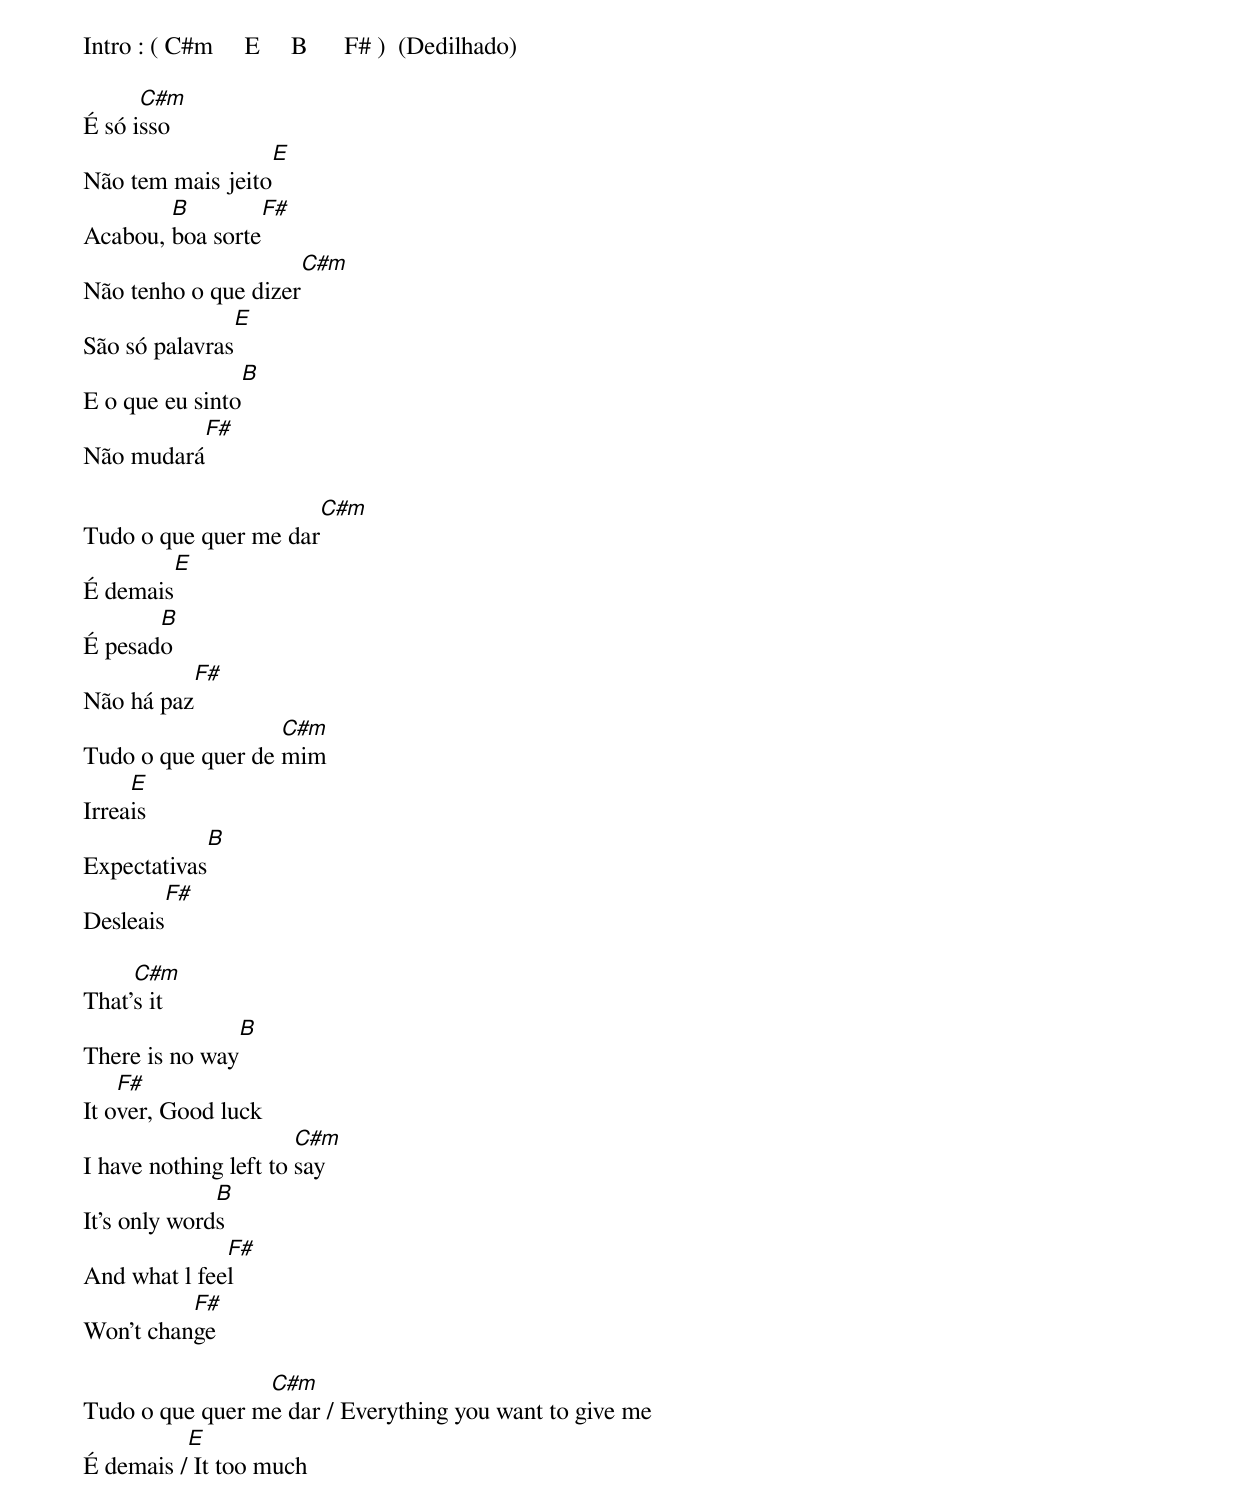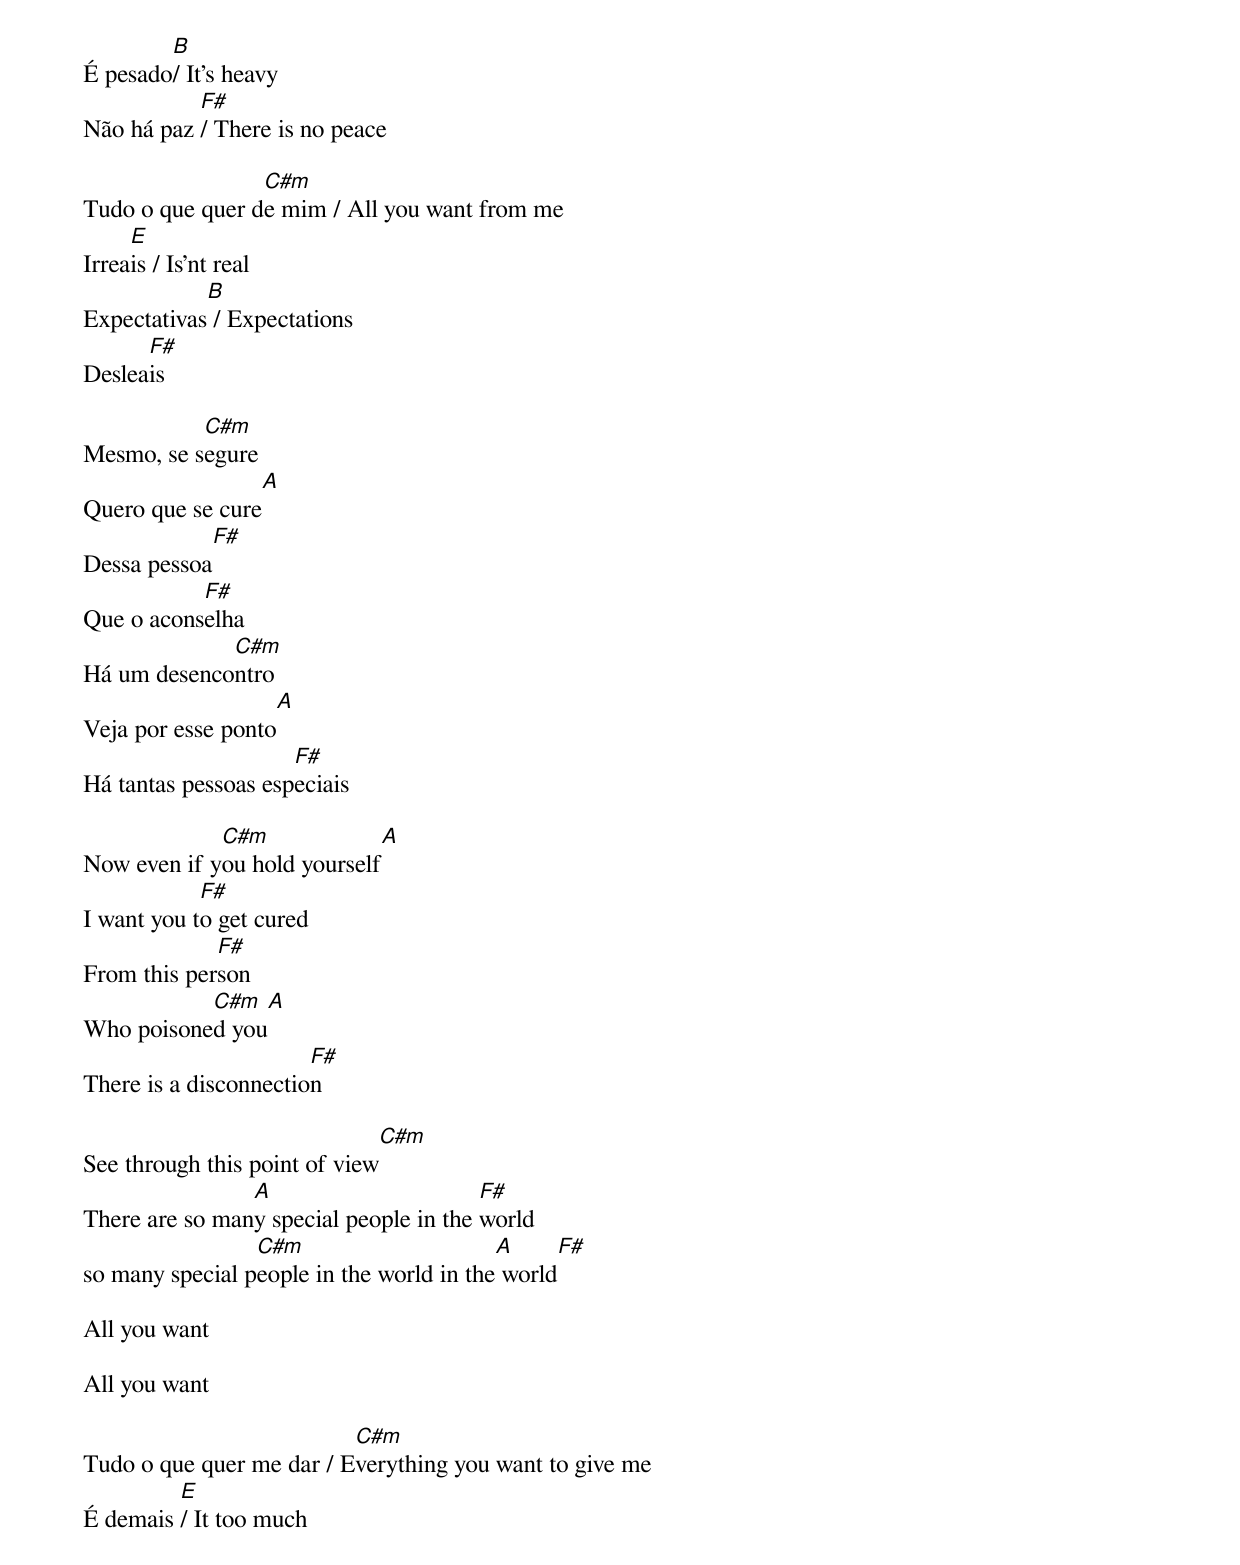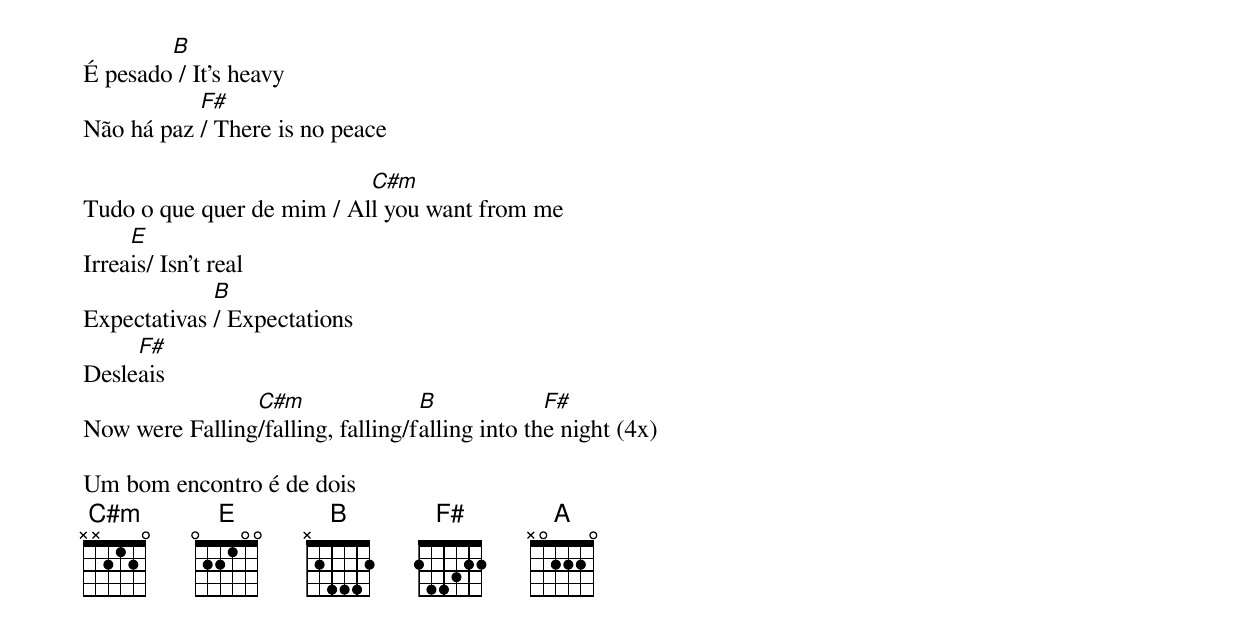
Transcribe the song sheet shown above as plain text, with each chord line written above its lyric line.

Intro : ( C#m     E     B      F# )  (Dedilhado)

      C#m
É só isso
                          E
Não tem mais jeito
        B             F#
Acabou, boa sorte
                       C#m
Não tenho o que dizer
                 E
São só palavras
                   B
E o que eu sinto
              F#
Não mudará

                            C#m
Tudo o que quer me dar
         E
É demais
       B
É pesado
           F#
Não há paz
                   C#m
Tudo o que quer de mim
     E
Irreais
            B
Expectativas
        F#
Desleais

     C#m
That’s it
                  B
There is no way
    F#
It over, Good luck
                       C#m
I have nothing left to say
              B
It’s only words
              F#
And what l feel
          F#
Won’t change

                 C#m
Tudo o que quer me dar / Everything you want to give me
          E
É demais / It too much
        B
É pesado/ It’s heavy
           F#
Não há paz / There is no peace

                 C#m
Tudo o que quer de mim / All you want from me
     E
Irreais / Is’nt real
            B
Expectativas / Expectations
      F#
Desleais

           C#m
Mesmo, se segure
                        A
Quero que se cure
               F#
Dessa pessoa
           F#
Que o aconselha
             C#m
Há um desencontro
                      A
Veja por esse ponto
                     F#
Há tantas pessoas especiais

             C#m                       A
Now even if you hold yourself
            F#
I want you to get cured
             F#
From this person
           C#m         A
Who poisoned you
                       F#
There is a disconnection

                                        C#m
See through this point of view
                A                       F#
There are so many special people in the world
                 C#m                      A                F#
so many special people in the world in the world

All you want

All you want

                          C#m
Tudo o que quer me dar / Everything you want to give me
         E
É demais / It too much
        B
É pesado / It's heavy
           F#
Não há paz / There is no peace

                           C#m
Tudo o que quer de mim / All you want from me
     E
Irreais/ Isn't real
             B
Expectativas / Expectations
     F#
Desleais
                C#m                B             F#
Now were Falling/falling, falling/falling into the night (4x)

Um bom encontro é de dois
